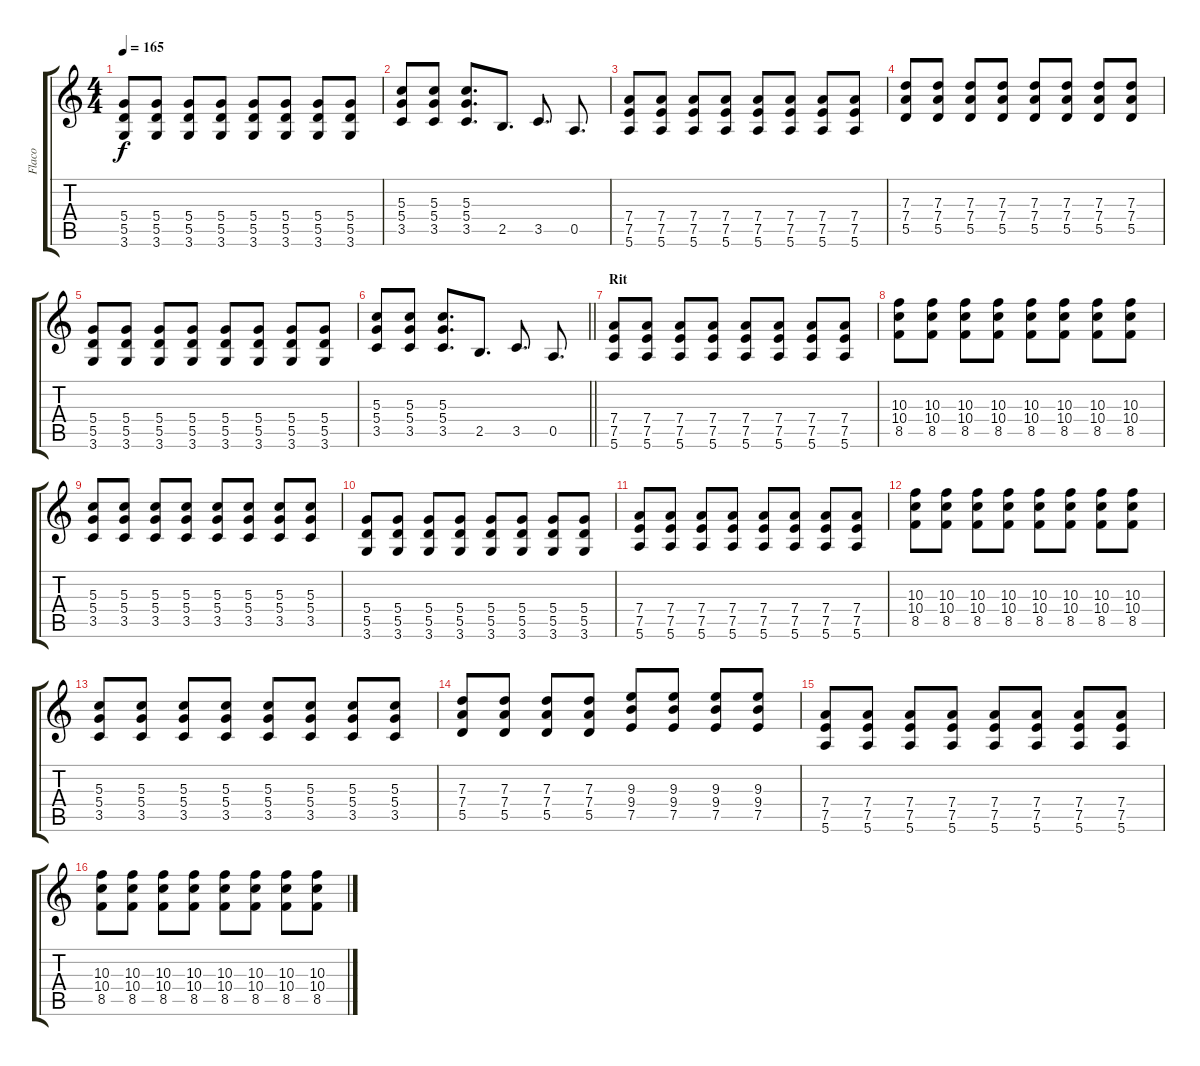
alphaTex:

\track ("Flaco" "Flaco") {instrument distortionguitar}
\staff {score tabs}
\tuning (E4 B3 G3 D3 A2 E2) {hide}
\ts (4 4)
\tempo 165
\clef g2
\ks c
(5.4 5.5 3.6).8{dy f} (5.4 5.5 3.6).8 (5.4 5.5 3.6).8 (5.4 5.5 3.6).8 (5.4 5.5 3.6).8 (5.4 5.5 3.6).8 (5.4 5.5 3.6).8 (5.4 5.5 3.6).8 |
(5.3 5.4 3.5).8 (5.3 5.4 3.5).8 (5.3 5.4 3.5).8{d} 2.5.8{d} 3.5.8{d} 0.5.8{d} |
(7.4 7.5 5.6).8 (7.4 7.5 5.6).8 (7.4 7.5 5.6).8 (7.4 7.5 5.6).8 (7.4 7.5 5.6).8 (7.4 7.5 5.6).8 (7.4 7.5 5.6).8 (7.4 7.5 5.6).8 |
(7.3 7.4 5.5).8 (7.3 7.4 5.5).8 (7.3 7.4 5.5).8 (7.3 7.4 5.5).8 (7.3 7.4 5.5).8 (7.3 7.4 5.5).8 (7.3 7.4 5.5).8 (7.3 7.4 5.5).8 |
(5.4 5.5 3.6).8 (5.4 5.5 3.6).8 (5.4 5.5 3.6).8 (5.4 5.5 3.6).8 (5.4 5.5 3.6).8 (5.4 5.5 3.6).8 (5.4 5.5 3.6).8 (5.4 5.5 3.6).8 |
\barLineRight lightlight
(5.3 5.4 3.5).8 (5.3 5.4 3.5).8 (5.3 5.4 3.5).8{d} 2.5.8{d} 3.5.8{d} 0.5.8{d} |
\section ("" "Rit")
(7.4 7.5 5.6).8 (7.4 7.5 5.6).8 (7.4 7.5 5.6).8 (7.4 7.5 5.6).8 (7.4 7.5 5.6).8 (7.4 7.5 5.6).8 (7.4 7.5 5.6).8 (7.4 7.5 5.6).8 |
(10.3 10.4 8.5).8 (10.3 10.4 8.5).8 (10.3 10.4 8.5).8 (10.3 10.4 8.5).8 (10.3 10.4 8.5).8 (10.3 10.4 8.5).8 (10.3 10.4 8.5).8 (10.3 10.4 8.5).8 |
(5.3 5.4 3.5).8 (5.3 5.4 3.5).8 (5.3 5.4 3.5).8 (5.3 5.4 3.5).8 (5.3 5.4 3.5).8 (5.3 5.4 3.5).8 (5.3 5.4 3.5).8 (5.3 5.4 3.5).8 |
(5.4 5.5 3.6).8 (5.4 5.5 3.6).8 (5.4 5.5 3.6).8 (5.4 5.5 3.6).8 (5.4 5.5 3.6).8 (5.4 5.5 3.6).8 (5.4 5.5 3.6).8 (5.4 5.5 3.6).8 |
(7.4 7.5 5.6).8 (7.4 7.5 5.6).8 (7.4 7.5 5.6).8 (7.4 7.5 5.6).8 (7.4 7.5 5.6).8 (7.4 7.5 5.6).8 (7.4 7.5 5.6).8 (7.4 7.5 5.6).8 |
(10.3 10.4 8.5).8 (10.3 10.4 8.5).8 (10.3 10.4 8.5).8 (10.3 10.4 8.5).8 (10.3 10.4 8.5).8 (10.3 10.4 8.5).8 (10.3 10.4 8.5).8 (10.3 10.4 8.5).8 |
(5.3 5.4 3.5).8 (5.3 5.4 3.5).8 (5.3 5.4 3.5).8 (5.3 5.4 3.5).8 (5.3 5.4 3.5).8 (5.3 5.4 3.5).8 (5.3 5.4 3.5).8 (5.3 5.4 3.5).8 |
(7.3 7.4 5.5).8 (7.3 7.4 5.5).8 (7.3 7.4 5.5).8 (7.3 7.4 5.5).8 (9.3 9.4 7.5).8 (9.3 9.4 7.5).8 (9.3 9.4 7.5).8 (9.3 9.4 7.5).8 |
(7.4 7.5 5.6).8 (7.4 7.5 5.6).8 (7.4 7.5 5.6).8 (7.4 7.5 5.6).8 (7.4 7.5 5.6).8 (7.4 7.5 5.6).8 (7.4 7.5 5.6).8 (7.4 7.5 5.6).8 |
(10.3 10.4 8.5).8 (10.3 10.4 8.5).8 (10.3 10.4 8.5).8 (10.3 10.4 8.5).8 (10.3 10.4 8.5).8 (10.3 10.4 8.5).8 (10.3 10.4 8.5).8 (10.3 10.4 8.5).8
